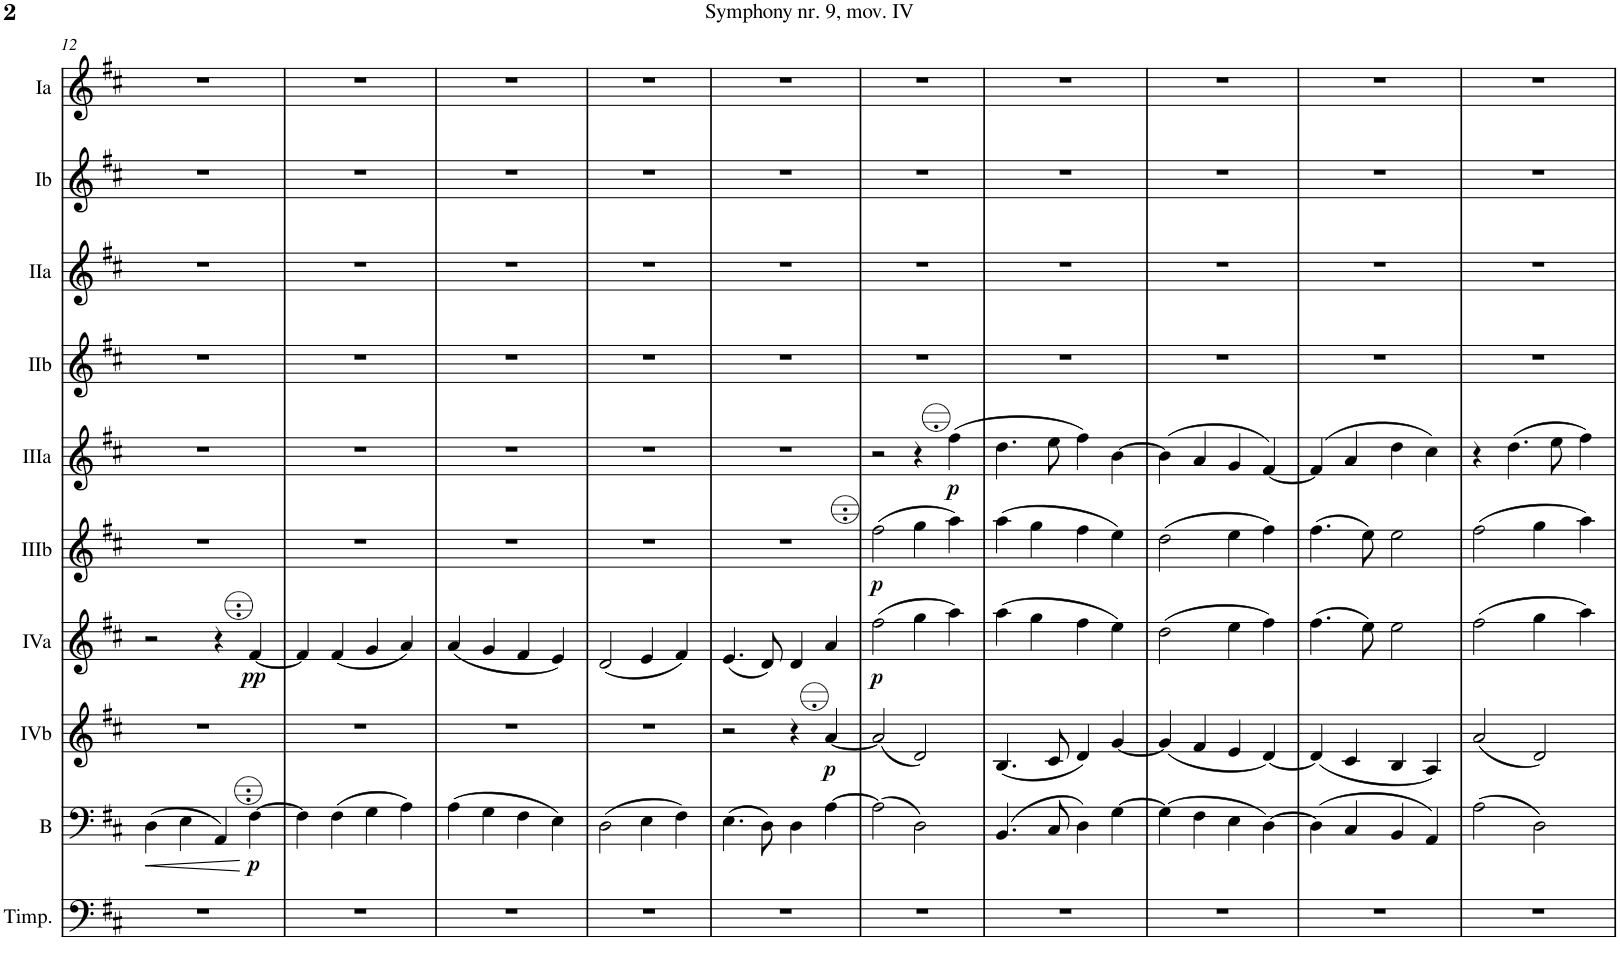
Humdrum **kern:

**kern	**kern	**dynam	**kern	**dynam	**kern	**dynam	**kern	**dynam	**kern	**dynam	**kern	**kern	**kern	**kern
*part10	*part9	*part9	*part8	*part8	*part7	*part7	*part6	*part6	*part5	*part5	*part4	*part3	*part2	*part1
*staff10	*staff9	*staff9	*staff8	*staff8	*staff7	*staff7	*staff6	*staff6	*staff5	*staff5	*staff4	*staff3	*staff2	*staff1
*I"Timpani	*I"Bass	*	*I"Acc. 4b	*	*I"Acc. 4a	*	*I"Acc. 3b	*	*I"Acc. 3a	*	*I"Acc. 2b	*I"Acc. 2a	*I"Acc. 1b	*I"Acc. 1a
*I'Timp.	*I'B	*	*	*	*	*	*	*	*	*	*	*	*	*
!!LO:PB:g=z
*clefF4	*clefF4	*	*clefG2	*	*clefG2	*	*clefG2	*	*clefG2	*	*clefG2	*clefG2	*clefG2	*clefG2
*	*Trd7c12	*	*Trd7c12	*	*Trd7c12	*	*Trd7c12	*	*Trd7c12	*	*	*	*	*
*k[f#c#]	*k[f#c#]	*	*k[f#c#]	*	*k[f#c#]	*	*k[f#c#]	*	*k[f#c#]	*	*k[f#c#]	*k[f#c#]	*k[f#c#]	*k[f#c#]
*M4/4	*M4/4	*	*M4/4	*	*M4/4	*	*M4/4	*	*M4/4	*	*M4/4	*M4/4	*M4/4	*M4/4
*met(c)	*met(c)	*	*met(c)	*	*met(c)	*	*met(c)	*	*met(c)	*	*met(c)	*met(c)	*met(c)	*met(c)
=12	=12	=12	=12	=12	=12	=12	=12	=12	=12	=12	=12	=12	=12	=12
!	!	!LO:HP:b	!	!	!	!	!	!	!	!	!	!	!	!
1r	(4D\	<	1r	.	2r	.	1r	.	1r	.	1r	1r	1r	1r
.	4E\	.	.	.	.	.	.	.	.	.	.	.	.	.
.	4AA/)	.	.	.	4r	.	.	.	.	.	.	.	.	.
!	!	!LO:DY:n=1:b	!	!	!	!LO:DY:b	!	!	!	!	!	!	!	!
.	[4F#\	[ p	.	.	[4f#/	pp	.	.	.	.	.	.	.	.
=13	=13	=13	=13	=13	=13	=13	=13	=13	=13	=13	=13	=13	=13	=13
1r	4F#\]	.	1r	.	4f#/]	.	1r	.	1r	.	1r	1r	1r	1r
.	(4F#\	.	.	.	(4f#/	.	.	.	.	.	.	.	.	.
.	4G\	.	.	.	4g/	.	.	.	.	.	.	.	.	.
.	4A\)	.	.	.	4a/)	.	.	.	.	.	.	.	.	.
=14	=14	=14	=14	=14	=14	=14	=14	=14	=14	=14	=14	=14	=14	=14
1r	(4A\	.	1r	.	(4a/	.	1r	.	1r	.	1r	1r	1r	1r
.	4G\	.	.	.	4g/	.	.	.	.	.	.	.	.	.
.	4F#\	.	.	.	4f#/	.	.	.	.	.	.	.	.	.
.	4E\)	.	.	.	4e/)	.	.	.	.	.	.	.	.	.
=15	=15	=15	=15	=15	=15	=15	=15	=15	=15	=15	=15	=15	=15	=15
1r	(2D\	.	1r	.	(2d/	.	1r	.	1r	.	1r	1r	1r	1r
.	4E\	.	.	.	4e/	.	.	.	.	.	.	.	.	.
.	4F#\)	.	.	.	4f#/)	.	.	.	.	.	.	.	.	.
=16	=16	=16	=16	=16	=16	=16	=16	=16	=16	=16	=16	=16	=16	=16
1r	(4.E\	.	2r	.	(4.e/	.	1r	.	1r	.	1r	1r	1r	1r
.	8D\)	.	.	.	8d/)	.	.	.	.	.	.	.	.	.
.	4D\	.	4r	.	4d/	.	.	.	.	.	.	.	.	.
!	!	!	!	!LO:DY:b	!	!	!	!	!	!	!	!	!	!
.	[4A\	.	[4a/	p	4a/	.	.	.	.	.	.	.	.	.
=17	=17	=17	=17	=17	=17	=17	=17	=17	=17	=17	=17	=17	=17	=17
!	!	!	!	!	!	!LO:DY:b	!	!LO:DY:b	!	!	!	!	!	!
1r	(2A\]	.	(2a/]	.	(2ff#\	p	(2ff#\	p	2r	.	1r	1r	1r	1r
.	2D\)	.	2d/)	.	4gg\	.	4gg\	.	4r	.	.	.	.	.
!	!	!	!	!	!	!	!	!	!	!LO:DY:b	!	!	!	!
.	.	.	.	.	4aa\)	.	4aa\)	.	(4ff#\	p	.	.	.	.
=18	=18	=18	=18	=18	=18	=18	=18	=18	=18	=18	=18	=18	=18	=18
1r	(4.BB/	.	(4.B/	.	(4aa\	.	(4aa\	.	4.dd\	.	1r	1r	1r	1r
.	.	.	.	.	4gg\	.	4gg\	.	.	.	.	.	.	.
.	8C#/	.	8c#/	.	.	.	.	.	8ee\	.	.	.	.	.
.	4D\)	.	4d/)	.	4ff#\	.	4ff#\	.	4ff#\)	.	.	.	.	.
.	[4G\	.	[4g/	.	4ee\)	.	4ee\)	.	[4b\	.	.	.	.	.
=19	=19	=19	=19	=19	=19	=19	=19	=19	=19	=19	=19	=19	=19	=19
1r	(4G\]	.	(4g/]	.	(2dd\	.	(2dd\	.	(4b\]	.	1r	1r	1r	1r
.	4F#\	.	4f#/	.	.	.	.	.	4a/	.	.	.	.	.
.	4E\	.	4e/	.	4ee\	.	4ee\	.	4g/	.	.	.	.	.
.	[4D\)	.	[4d/)	.	4ff#\)	.	4ff#\)	.	[4f#/)	.	.	.	.	.
=20	=20	=20	=20	=20	=20	=20	=20	=20	=20	=20	=20	=20	=20	=20
1r	(4D\]	.	(4d/]	.	(4.ff#\	.	(4.ff#\	.	(4f#/]	.	1r	1r	1r	1r
.	4C#/	.	4c#/	.	.	.	.	.	4a/	.	.	.	.	.
.	.	.	.	.	8ee\)	.	8ee\)	.	.	.	.	.	.	.
.	4BB/	.	4B/	.	2ee\	.	2ee\	.	4dd\	.	.	.	.	.
.	4AA/)	.	4A/)	.	.	.	.	.	4cc#\)	.	.	.	.	.
=21	=21	=21	=21	=21	=21	=21	=21	=21	=21	=21	=21	=21	=21	=21
1r	(2A\	.	(2a/	.	(2ff#\	.	(2ff#\	.	4r	.	1r	1r	1r	1r
.	.	.	.	.	.	.	.	.	(4.dd\	.	.	.	.	.
.	2D\)	.	2d/)	.	4gg\	.	4gg\	.	.	.	.	.	.	.
.	.	.	.	.	.	.	.	.	8ee\	.	.	.	.	.
.	.	.	.	.	4aa\)	.	4aa\)	.	4ff#\)	.	.	.	.	.
=	=	=	=	=	=	=	=	=	=	=	=	=	=	=
*-	*-	*-	*-	*-	*-	*-	*-	*-	*-	*-	*-	*-	*-	*-
